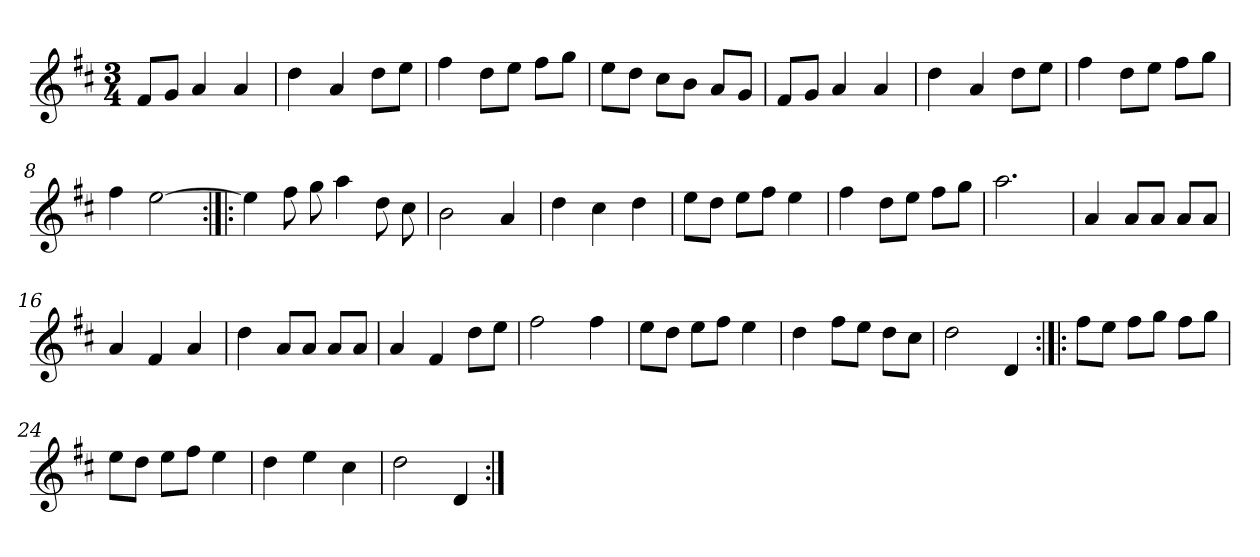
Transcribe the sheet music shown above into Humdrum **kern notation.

**kern
*part1
*staff1
*clefG2
*k[f#c#]
*D:
*M3/4
*MM152
=1
8f#/L
8g/J
4a
4a
=2
4dd
4a
8dd\L
8ee\J
=3
4ff#
8dd\L
8ee\J
8ff#\L
8gg\J
=4
8ee\L
8dd\J
8cc#\L
8b\J
8a/L
8g/J
=5
8f#/L
8g/J
4a
4a
=6
4dd
4a
8dd\L
8ee\J
=7
4ff#
8dd\L
8ee\J
8ff#\L
8gg\J
=8
4ff#
[2ee
=9:|!|:
4ee]
8ff#
8gg
4aa
8dd
8cc#
=10
2b
4a
=11
4dd
4cc#
4dd
=12
8ee\L
8dd\J
8ee\L
8ff#\J
4ee
=13
4ff#
8dd\L
8ee\J
8ff#\L
8gg\J
=14
2.aa
=15
4a
8a/L
8a/J
8a/L
8a/J
=16
4a
4f#
4a
=17
4dd
8a/L
8a/J
8a/L
8a/J
=18
4a
4f#
8dd\L
8ee\J
=19
2ff#
4ff#
=20
8ee\L
8dd\J
8ee\L
8ff#\J
4ee
=21
4dd
8ff#\L
8ee\J
8dd\L
8cc#\J
=22
2dd
4d
=23:|!|:
8ff#\L
8ee\J
8ff#\L
8gg\J
8ff#\L
8gg\J
=24
8ee\L
8dd\J
8ee\L
8ff#\J
4ee
=25
4dd
4ee
4cc#
=26
2dd
4d
=:|!
*-
